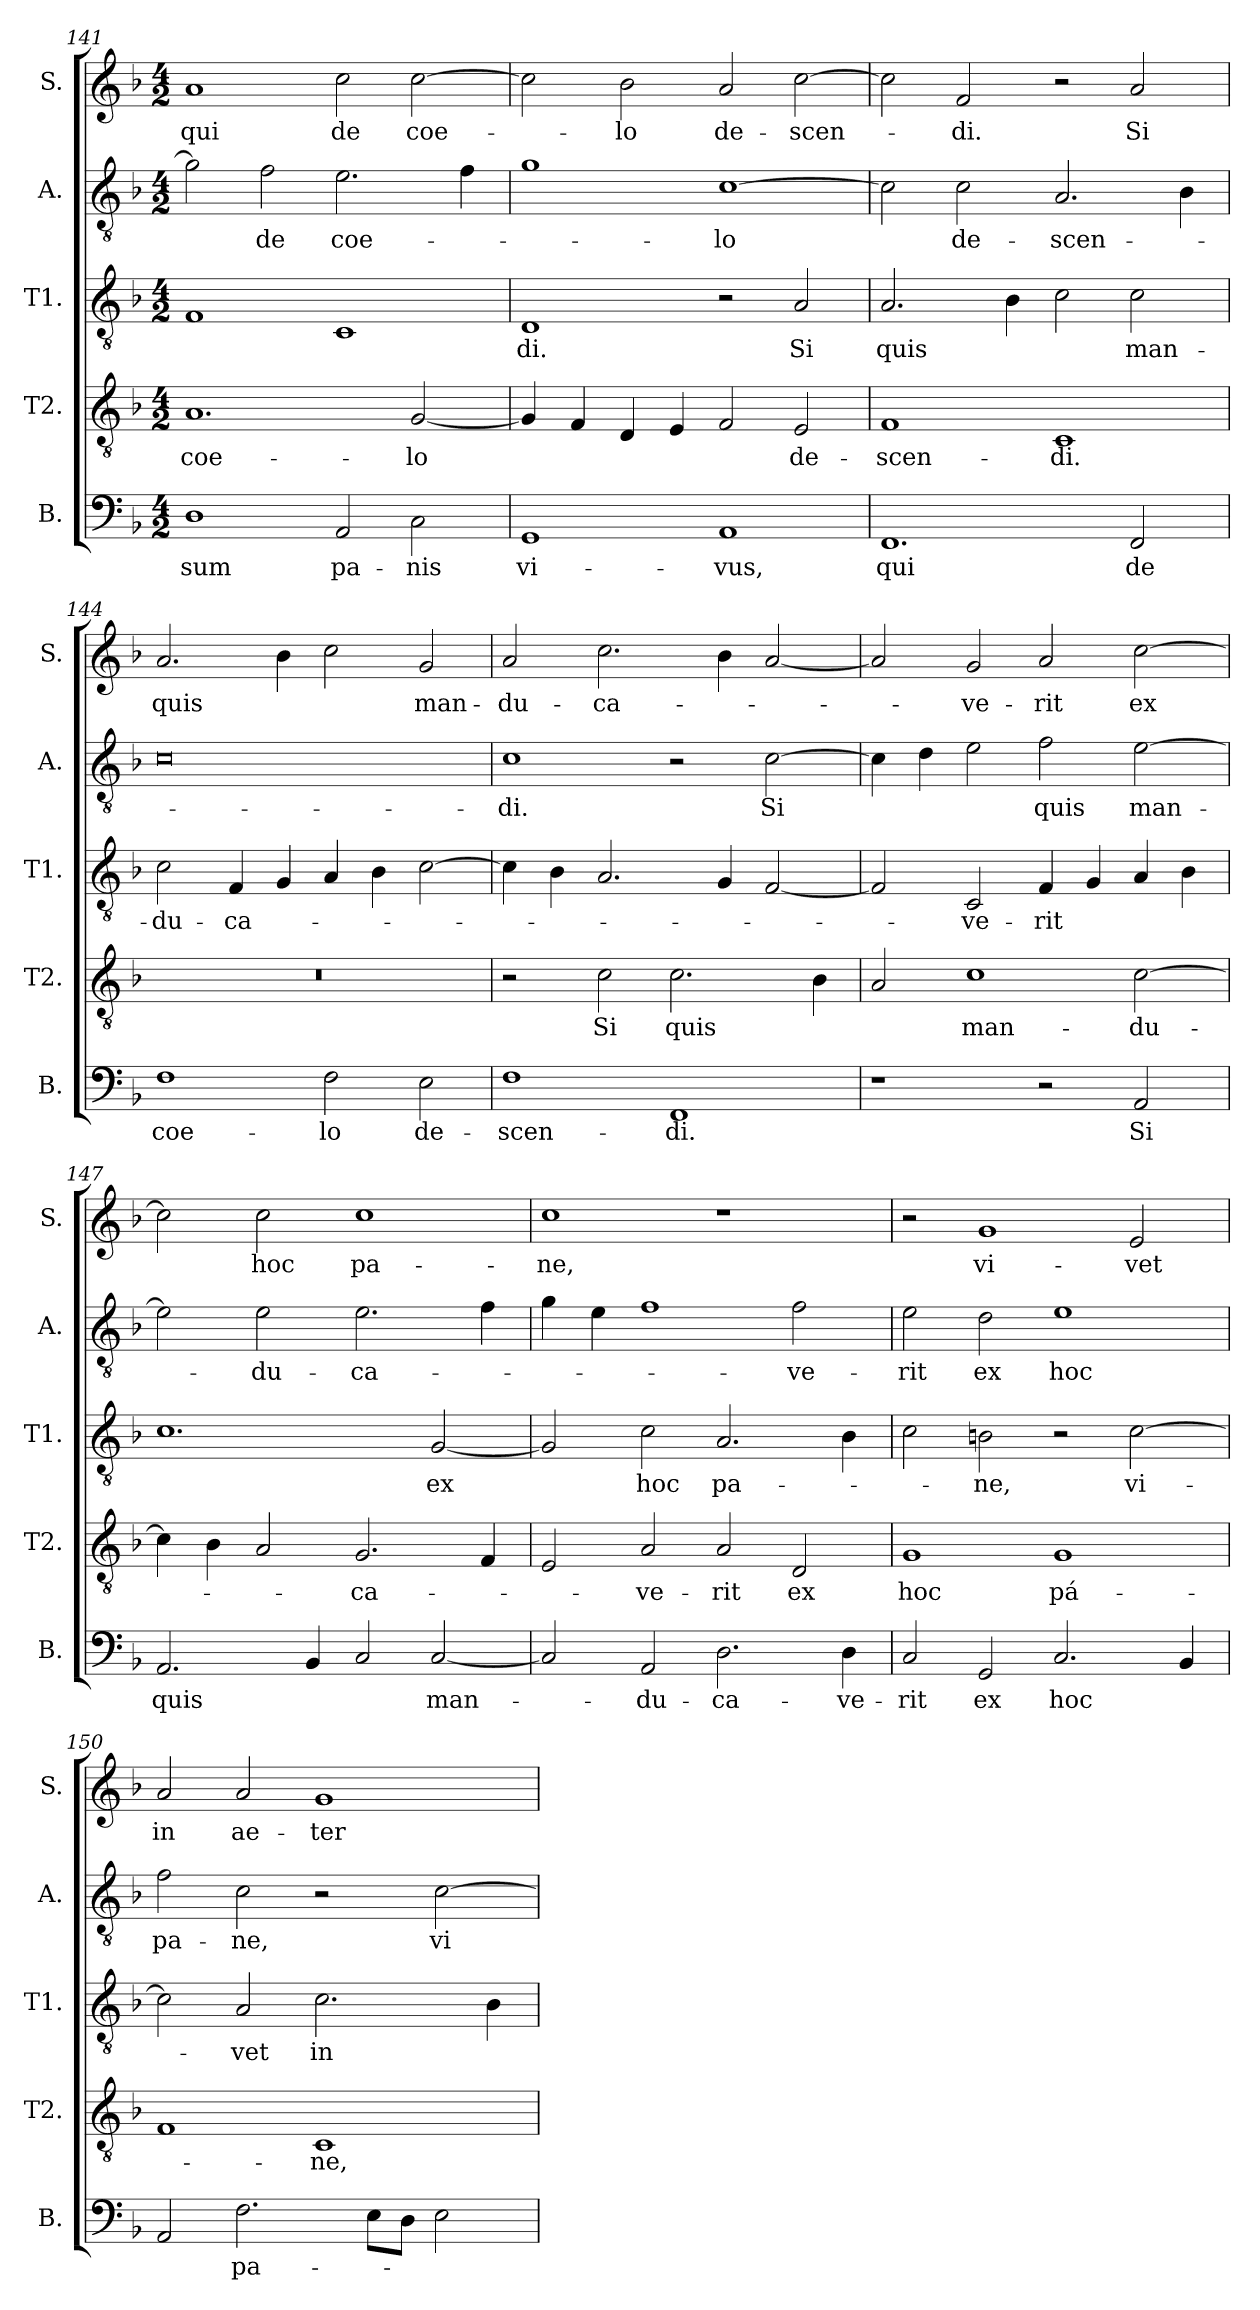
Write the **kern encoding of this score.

**kern	**text	**kern	**text	**kern	**text	**kern	**text	**kern	**text
*part5	*part5	*part4	*part4	*part3	*part3	*part2	*part2	*part1	*part1
*staff5	*staff5	*staff4	*staff4	*staff3	*staff3	*staff2	*staff2	*staff1	*staff1
*I"B.	*	*I"T2.	*	*I"T1.	*	*I"A.	*	*I"S.	*
*I'B.	*	*I'T2.	*	*I'T1.	*	*I'A.	*	*I'S.	*
*clefF4	*	*clefGv2	*	*clefGv2	*	*clefGv2	*	*clefG2	*
*k[b-]	*	*k[b-]	*	*k[b-]	*	*k[b-]	*	*k[b-]	*
*F:	*	*F:	*	*F:	*	*F:	*	*F:	*
*M4/2	*	*M4/2	*	*M4/2	*	*M4/2	*	*M4/2	*
=141	=141	=141	=141	=141	=141	=141	=141	=141	=141
1D	sum	1.A	coe-	1F	.	2g\]	.	1a	qui
.	.	.	.	.	.	2f\	de	.	.
2AA/	pa-	.	.	1C	.	2.e\	coe-	2cc\	de
2C\	-nis	[2G/	-lo	.	.	.	.	[2cc\	coe-
.	.	.	.	.	.	4f\	.	.	.
!!LO:LB:g=z
=142	=142	=142	=142	=142	=142	=142	=142	=142	=142
1GG	vi-	4G/]	.	1D	-di.	1g	.	2cc\]	.
.	.	4F/	.	.	.	.	.	.	.
.	.	4D/	.	.	.	.	.	2b-\	-lo
.	.	4E/	.	.	.	.	.	.	.
1AA	-vus,	2F/	.	2r	.	[1c	-lo	2a/	de-
.	.	2E/	de-	2A/	Si	.	.	[2cc\	-scen-
=143	=143	=143	=143	=143	=143	=143	=143	=143	=143
1.FF	qui	1F	-scen-	2.A/	quis	2c\]	.	2cc\]	.
.	.	.	.	.	.	2c\	de-	2f/	-di.
.	.	.	.	4B-\	.	.	.	.	.
.	.	1C	-di.	2c\	.	2.A/	-scen-	2r	.
2FF/	de	.	.	2c\	man-	.	.	2a/	Si
.	.	.	.	.	.	4B-\	.	.	.
=144	=144	=144	=144	=144	=144	=144	=144	=144	=144
1F	coe-	0r	.	2c\	-du-	0c	.	2.a/	quis
.	.	.	.	4F/	-ca-	.	.	.	.
.	.	.	.	4G/	.	.	.	4b-\	.
2F\	-lo	.	.	4A/	.	.	.	2cc\	.
.	.	.	.	4B-\	.	.	.	.	.
2E\	de-	.	.	[2c\	.	.	.	2g/	man-
=145	=145	=145	=145	=145	=145	=145	=145	=145	=145
1F	-scen-	2r	.	4c\]	.	1c	-di.	2a/	-du-
.	.	.	.	4B-\	.	.	.	.	.
.	.	2c\	Si	2.A/	.	.	.	2.cc\	-ca-
1FF	-di.	2.c\	quis	.	.	2r	.	.	.
.	.	.	.	4G/	.	.	.	4b-\	.
.	.	.	.	[2F/	.	[2c\	Si	[2a/	.
.	.	4B-\	.	.	.	.	.	.	.
!!LO:PB:g=z
=146	=146	=146	=146	=146	=146	=146	=146	=146	=146
1r	.	2A/	.	2F/]	.	4c\]	.	2a/]	.
.	.	.	.	.	.	4d\	.	.	.
.	.	1c	man-	2C/	-ve-	2e\	.	2g/	-ve-
2r	.	.	.	4F/	-rit	2f\	quis	2a/	-rit
.	.	.	.	4G/	.	.	.	.	.
2AA/	Si	[2c\	-du-	4A/	.	[2e\	man-	[2cc\	ex
.	.	.	.	4B-\	.	.	.	.	.
=147	=147	=147	=147	=147	=147	=147	=147	=147	=147
2.AA/	quis	4c\]	.	1.c	.	2e\]	.	2cc\]	.
.	.	4B-\	.	.	.	.	.	.	.
.	.	2A/	.	.	.	2e\	-du-	2cc\	hoc
4BB-/	.	.	.	.	.	.	.	.	.
2C/	.	2.G/	-ca-	.	.	2.e\	-ca-	1cc	pa-
[2C/	man-	.	.	[2G/	ex	.	.	.	.
.	.	4F/	.	.	.	4f\	.	.	.
=148	=148	=148	=148	=148	=148	=148	=148	=148	=148
2C/]	.	2E/	.	2G/]	.	4g\	.	1cc	-ne,
.	.	.	.	.	.	4e\	.	.	.
2AA/	-du-	2A/	-ve-	2c\	hoc	1f	.	.	.
2.D\	-ca-	2A/	-rit	2.A/	pa-	.	.	1r	.
.	.	2D/	ex	.	.	2f\	-ve-	.	.
4D\	-ve-	.	.	4B-\	.	.	.	.	.
=149	=149	=149	=149	=149	=149	=149	=149	=149	=149
2C/	-rit	1G	hoc	2c\	.	2e\	-rit	2r	.
2GG/	ex	.	.	2Bn\	-ne,	2d\	ex	1g	vi-
2.C/	hoc	1G	pá-	2r	.	1e	hoc	.	.
.	.	.	.	[2c\	vi-	.	.	2e/	-vet
4BB-/	.	.	.	.	.	.	.	.	.
!!LO:LB:g=z
=150	=150	=150	=150	=150	=150	=150	=150	=150	=150
2AA/	.	1F	.	2c\]	.	2f\	pa-	2a/	in
2.F\	pa-	.	.	2A/	-vet	2c\	-ne,	2a/	ae-
.	.	1C	-ne,	2.c\	in	2r	.	1g	-ter-
8E\L	.	.	.	.	.	.	.	.	.
8D\J	.	.	.	.	.	.	.	.	.
2E\	.	.	.	.	.	[2c\	vi-	.	.
.	.	.	.	4B-\	.	.	.	.	.
=	=	=	=	=	=	=	=	=	=
*-	*-	*-	*-	*-	*-	*-	*-	*-	*-
